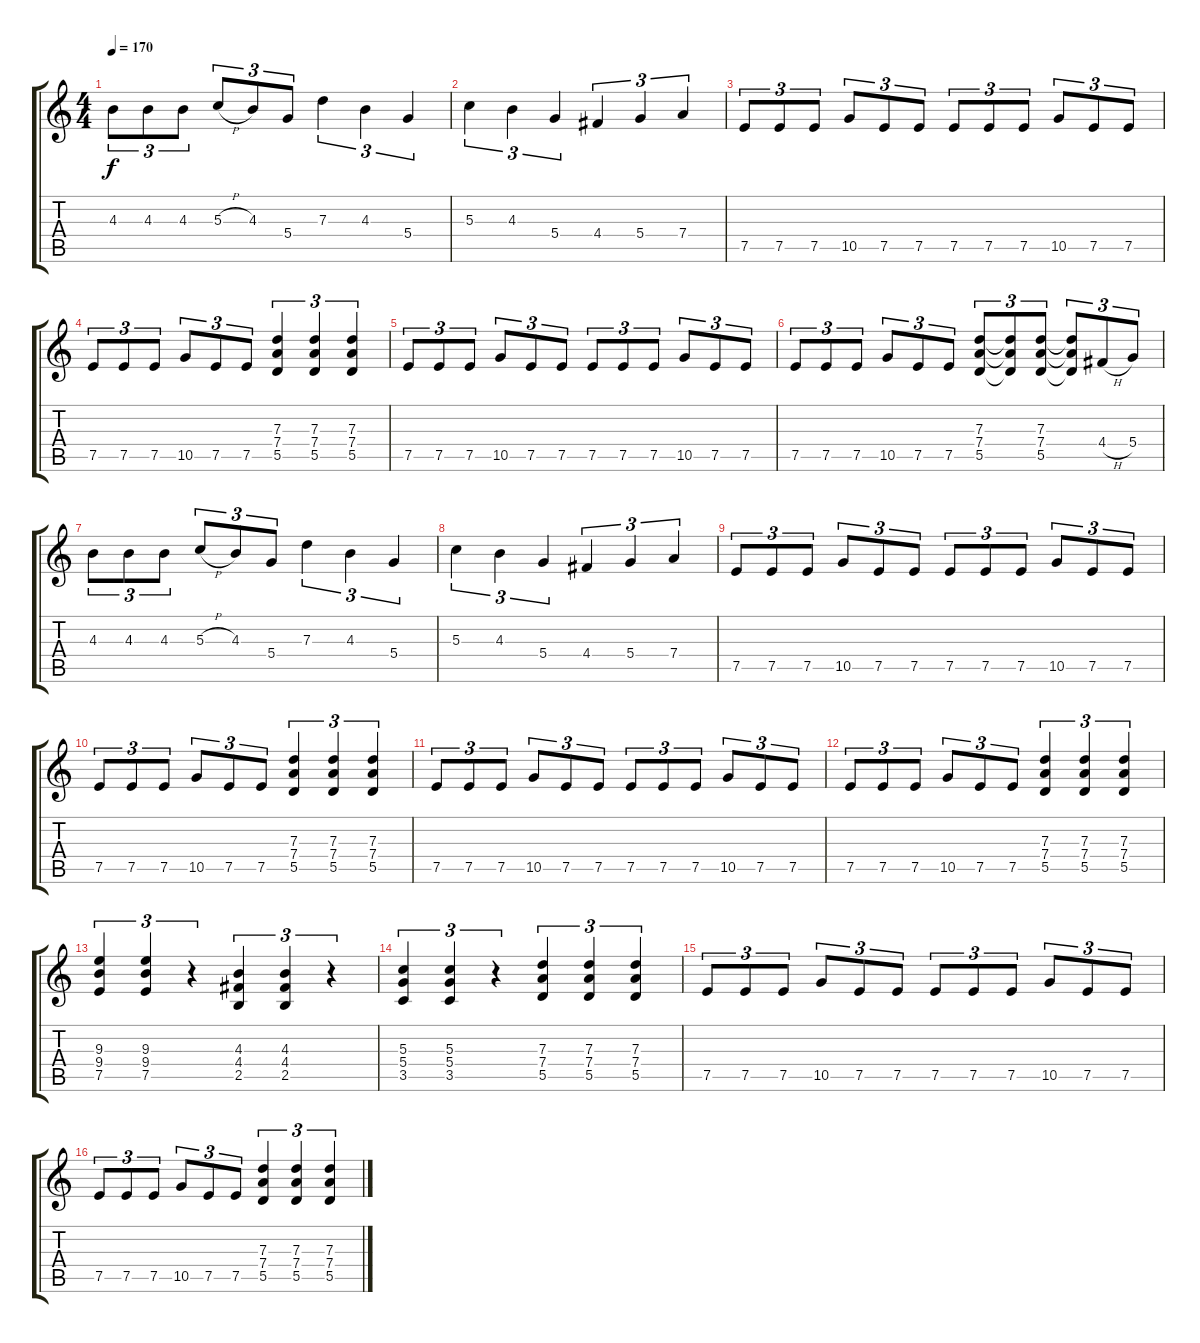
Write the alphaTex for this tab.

\track "" {instrument overdrivenguitar}
\staff {score tabs}
\tuning (E4 B3 G3 D3 A2 E2) {hide}
\ts (4 4)
\tempo 170
\clef g2
\ks c
4.3.8{tu (3 2) dy f} 4.3.8{tu (3 2)} 4.3.8{tu (3 2)} 5.3{h}.8{tu (3 2)} 4.3.8{tu (3 2)} 5.4.8{tu (3 2)} 7.3.4{tu (3 2)} 4.3.4{tu (3 2)} 5.4.4{tu (3 2)} |
5.3.4{tu (3 2)} 4.3.4{tu (3 2)} 5.4.4{tu (3 2)} 4.4.4{tu (3 2)} 5.4.4{tu (3 2)} 7.4.4{tu (3 2)} |
7.5.8{tu (3 2)} 7.5.8{tu (3 2)} 7.5.8{tu (3 2)} 10.5.8{tu (3 2)} 7.5.8{tu (3 2)} 7.5.8{tu (3 2)} 7.5.8{tu (3 2)} 7.5.8{tu (3 2)} 7.5.8{tu (3 2)} 10.5.8{tu (3 2)} 7.5.8{tu (3 2)} 7.5.8{tu (3 2)} |
7.5.8{tu (3 2)} 7.5.8{tu (3 2)} 7.5.8{tu (3 2)} 10.5.8{tu (3 2)} 7.5.8{tu (3 2)} 7.5.8{tu (3 2)} (7.3 7.4 5.5).4{tu (3 2)} (7.3 7.4 5.5).4{tu (3 2)} (7.3 7.4 5.5).4{tu (3 2)} |
7.5.8{tu (3 2)} 7.5.8{tu (3 2)} 7.5.8{tu (3 2)} 10.5.8{tu (3 2)} 7.5.8{tu (3 2)} 7.5.8{tu (3 2)} 7.5.8{tu (3 2)} 7.5.8{tu (3 2)} 7.5.8{tu (3 2)} 10.5.8{tu (3 2)} 7.5.8{tu (3 2)} 7.5.8{tu (3 2)} |
7.5.8{tu (3 2)} 7.5.8{tu (3 2)} 7.5.8{tu (3 2)} 10.5.8{tu (3 2)} 7.5.8{tu (3 2)} 7.5.8{tu (3 2)} (7.3 7.4 5.5).8{tu (3 2)} (7.3{t} 7.4{t} 5.5{t}).8{tu (3 2)} (7.3 7.4 5.5).8{tu (3 2)} (7.3{t} 7.4{t} 5.5{t}).8{tu (3 2)} 4.4{h}.8{tu (3 2)} 5.4.8{tu (3 2)} |
4.3.8{tu (3 2)} 4.3.8{tu (3 2)} 4.3.8{tu (3 2)} 5.3{h}.8{tu (3 2)} 4.3.8{tu (3 2)} 5.4.8{tu (3 2)} 7.3.4{tu (3 2)} 4.3.4{tu (3 2)} 5.4.4{tu (3 2)} |
5.3.4{tu (3 2)} 4.3.4{tu (3 2)} 5.4.4{tu (3 2)} 4.4.4{tu (3 2)} 5.4.4{tu (3 2)} 7.4.4{tu (3 2)} |
7.5.8{tu (3 2)} 7.5.8{tu (3 2)} 7.5.8{tu (3 2)} 10.5.8{tu (3 2)} 7.5.8{tu (3 2)} 7.5.8{tu (3 2)} 7.5.8{tu (3 2)} 7.5.8{tu (3 2)} 7.5.8{tu (3 2)} 10.5.8{tu (3 2)} 7.5.8{tu (3 2)} 7.5.8{tu (3 2)} |
7.5.8{tu (3 2)} 7.5.8{tu (3 2)} 7.5.8{tu (3 2)} 10.5.8{tu (3 2)} 7.5.8{tu (3 2)} 7.5.8{tu (3 2)} (7.3 7.4 5.5).4{tu (3 2)} (7.3 7.4 5.5).4{tu (3 2)} (7.3 7.4 5.5).4{tu (3 2)} |
7.5.8{tu (3 2)} 7.5.8{tu (3 2)} 7.5.8{tu (3 2)} 10.5.8{tu (3 2)} 7.5.8{tu (3 2)} 7.5.8{tu (3 2)} 7.5.8{tu (3 2)} 7.5.8{tu (3 2)} 7.5.8{tu (3 2)} 10.5.8{tu (3 2)} 7.5.8{tu (3 2)} 7.5.8{tu (3 2)} |
7.5.8{tu (3 2)} 7.5.8{tu (3 2)} 7.5.8{tu (3 2)} 10.5.8{tu (3 2)} 7.5.8{tu (3 2)} 7.5.8{tu (3 2)} (7.3 7.4 5.5).4{tu (3 2)} (7.3 7.4 5.5).4{tu (3 2)} (7.3 7.4 5.5).4{tu (3 2)} |
(9.3 9.4 7.5).4{tu (3 2)} (9.3 9.4 7.5).4{tu (3 2)} r.4{tu (3 2)} (4.3 4.4 2.5).4{tu (3 2)} (4.3 4.4 2.5).4{tu (3 2)} r.4{tu (3 2)} |
(5.3 5.4 3.5).4{tu (3 2)} (5.3 5.4 3.5).4{tu (3 2)} r.4{tu (3 2)} (7.3 7.4 5.5).4{tu (3 2)} (7.3 7.4 5.5).4{tu (3 2)} (7.3 7.4 5.5).4{tu (3 2)} |
7.5.8{tu (3 2)} 7.5.8{tu (3 2)} 7.5.8{tu (3 2)} 10.5.8{tu (3 2)} 7.5.8{tu (3 2)} 7.5.8{tu (3 2)} 7.5.8{tu (3 2)} 7.5.8{tu (3 2)} 7.5.8{tu (3 2)} 10.5.8{tu (3 2)} 7.5.8{tu (3 2)} 7.5.8{tu (3 2)} |
7.5.8{tu (3 2)} 7.5.8{tu (3 2)} 7.5.8{tu (3 2)} 10.5.8{tu (3 2)} 7.5.8{tu (3 2)} 7.5.8{tu (3 2)} (7.3 7.4 5.5).4{tu (3 2)} (7.3 7.4 5.5).4{tu (3 2)} (7.3 7.4 5.5).4{tu (3 2)}
